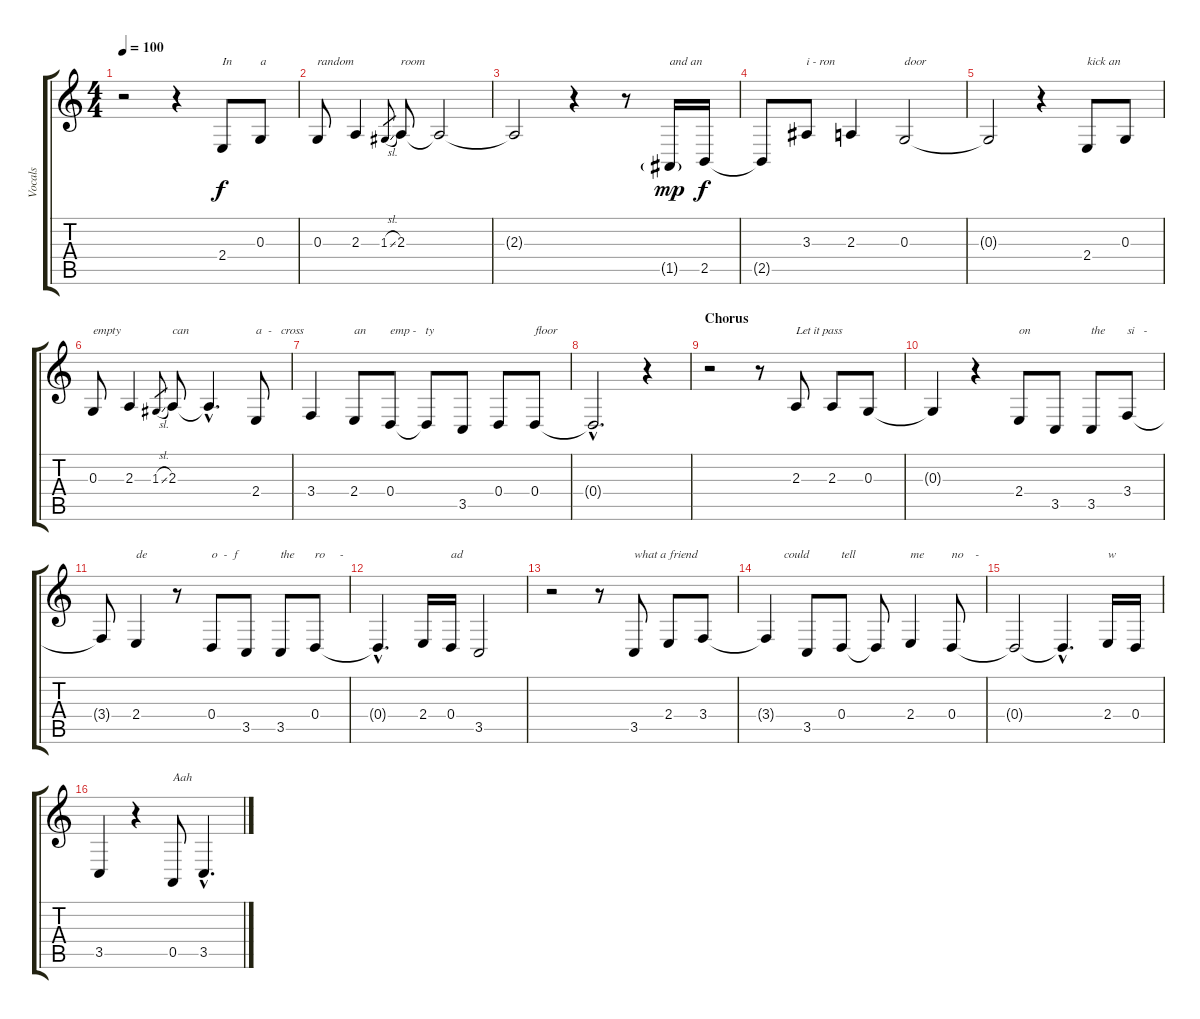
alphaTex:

\track ("Vocals" "Vocals") {instrument altosax}
\staff {score tabs}
\tuning (E4 B3 G3 D3 A2 E2) {hide}
\ts (4 4)
\tempo 100
\clef g2
\ks c
r.2{dy f} r.4 2.4.8{txt "In"} 0.3.8{txt "a"} |
0.3.8{txt "random"} 2.3.4 1.3{sl}.8{gr} 2.3.8{txt "room"} 2.3{t}.2 |
2.3{t}.2 r.4 r.8 1.5{g}.16{txt "and an" dy mp} 2.5.16{dy f} |
2.5{t}.8 3.3.8{txt "i - ron"} 2.3.4 0.3.2{txt "door"} |
0.3{t}.2 r.4 2.4.8{txt "kick an"} 0.3.8 |
0.3.8{txt "empty"} 2.3.4 1.3{sl}.8{gr} 2.3.8{txt "can"} 2.3{hac t}.4{d} 2.4.8{txt "a  -   cross"} |
3.4.4 2.4.8{txt "an "} 0.4.8{txt "emp -   ty"} 0.4{t}.8 3.5.8 0.4.8 0.4.8{txt "floor"} |
0.4{hac t}.2{d} r.4 |
\section ("" "Chorus")
r.2 r.8 2.3.8{txt "Let it pass"} 2.3.8 0.3.8 |
0.3{t}.4 r.4 2.4.8{txt "on"} 3.5.8 3.5.8{txt "the"} 3.4.8{txt "si   -"} |
3.4{t}.8 2.4.4{txt "de"} r.8 0.4.8{txt "o  -  f"} 3.5.8 3.5.8{txt "the"} 0.4.8{txt "ro     -"} |
0.4{hac t}.4{d} 2.4.16 0.4.16{txt "ad"} 3.5.2 |
r.2 r.8 3.5.8{txt "what a friend"} 2.4.8 3.4.8 |
3.4{t}.4{txt "      could"} 3.5.8 0.4.8{txt "tell"} 0.4{t}.8 2.4.4{txt "me"} 0.4.8{txt "no    -"} |
0.4{t}.2 0.4{hac t}.4{d} 2.4.16{txt "w"} 0.4.16 |
3.5.4 r.4 0.5.8{txt "Aah"} 3.5{hac}.4{d}
